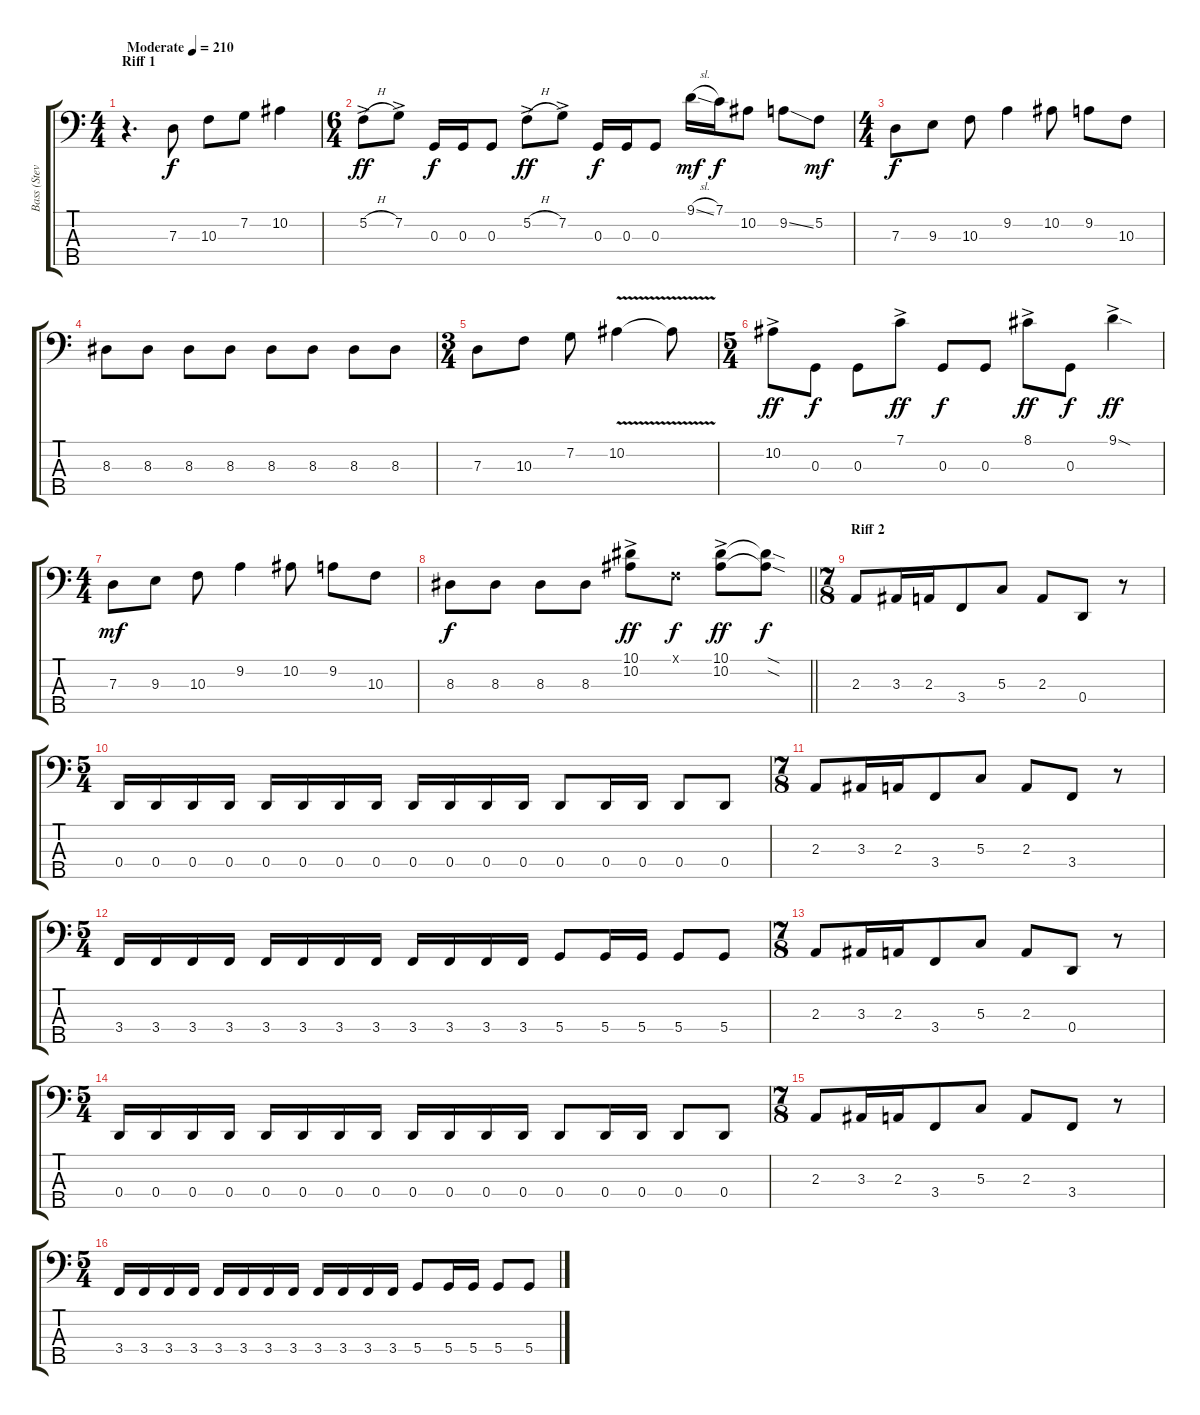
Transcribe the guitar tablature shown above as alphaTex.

\track ("Bass (Steve DiGiorgio)" "Bass (Stev") {instrument electricbassfinger}
\staff {score tabs}
\tuning (F2 C2 G1 D1 A0) {hide}
\ts (4 4)
\section ("" "Riff 1")
\tempo (210 "Moderate")
\clef f4
\ks c
r.4{d dy f instrument electricbassfinger} 7.3.8 10.3.8 7.2.8 10.2.4 |
\ts (6 4)
5.2{h ac}.8{dy ff} 7.2{ac}.8 0.3.16{dy f} 0.3.16 0.3.8 5.2{h ac}.8{dy ff} 7.2{ac}.8 0.3.16{dy f} 0.3.16 0.3.8 9.1{sl}.16{dy mf} 7.1.16{dy f} 10.2.8 9.2{ss}.8 5.2.8{dy mf} |
\ts (4 4)
7.3.8{dy f} 9.3.8 10.3.8 9.2.4 10.2.8 9.2.8 10.3.8 |
8.3.8 8.3.8 8.3.8 8.3.8 8.3.8 8.3.8 8.3.8 8.3.8 |
\ts (3 4)
7.3.8 10.3.8 7.2.8 10.2{v}.4 10.2{t}.8 |
\ts (5 4)
10.2{ac}.8{dy ff} 0.3.8{dy f} 0.3.8 7.1{ac}.8{dy ff} 0.3.8{dy f} 0.3.8 8.1{ac}.8{dy ff} 0.3.8{dy f} 9.1{sod ac}.4{dy ff} |
\ts (4 4)
7.3.8{dy mf} 9.3.8 10.3.8 9.2.4 10.2.8 9.2.8 10.3.8 |
\barLineRight lightlight
8.3.8{dy f} 8.3.8 8.3.8 8.3.8 (10.1{ac} 10.2{ac}).8{dy ff} 0.1{x}.8{dy f} (10.1{ac} 10.2{ac}).8{dy ff} (10.1{sod t} 10.2{sod t}).8{dy f} |
\ts (7 8)
\section ("" "Riff 2")
2.3.8 3.3.16 2.3.16 3.4.8 5.3.8 2.3.8 0.4.8 r.8 |
\ts (5 4)
0.4.16 0.4.16 0.4.16 0.4.16 0.4.16 0.4.16 0.4.16 0.4.16 0.4.16 0.4.16 0.4.16 0.4.16 0.4.8 0.4.16 0.4.16 0.4.8 0.4.8 |
\ts (7 8)
2.3.8 3.3.16 2.3.16 3.4.8 5.3.8 2.3.8 3.4.8 r.8 |
\ts (5 4)
3.4.16 3.4.16 3.4.16 3.4.16 3.4.16 3.4.16 3.4.16 3.4.16 3.4.16 3.4.16 3.4.16 3.4.16 5.4.8 5.4.16 5.4.16 5.4.8 5.4.8 |
\ts (7 8)
2.3.8 3.3.16 2.3.16 3.4.8 5.3.8 2.3.8 0.4.8 r.8 |
\ts (5 4)
0.4.16 0.4.16 0.4.16 0.4.16 0.4.16 0.4.16 0.4.16 0.4.16 0.4.16 0.4.16 0.4.16 0.4.16 0.4.8 0.4.16 0.4.16 0.4.8 0.4.8 |
\ts (7 8)
2.3.8 3.3.16 2.3.16 3.4.8 5.3.8 2.3.8 3.4.8 r.8 |
\ts (5 4)
3.4.16 3.4.16 3.4.16 3.4.16 3.4.16 3.4.16 3.4.16 3.4.16 3.4.16 3.4.16 3.4.16 3.4.16 5.4.8 5.4.16 5.4.16 5.4.8 5.4.8
